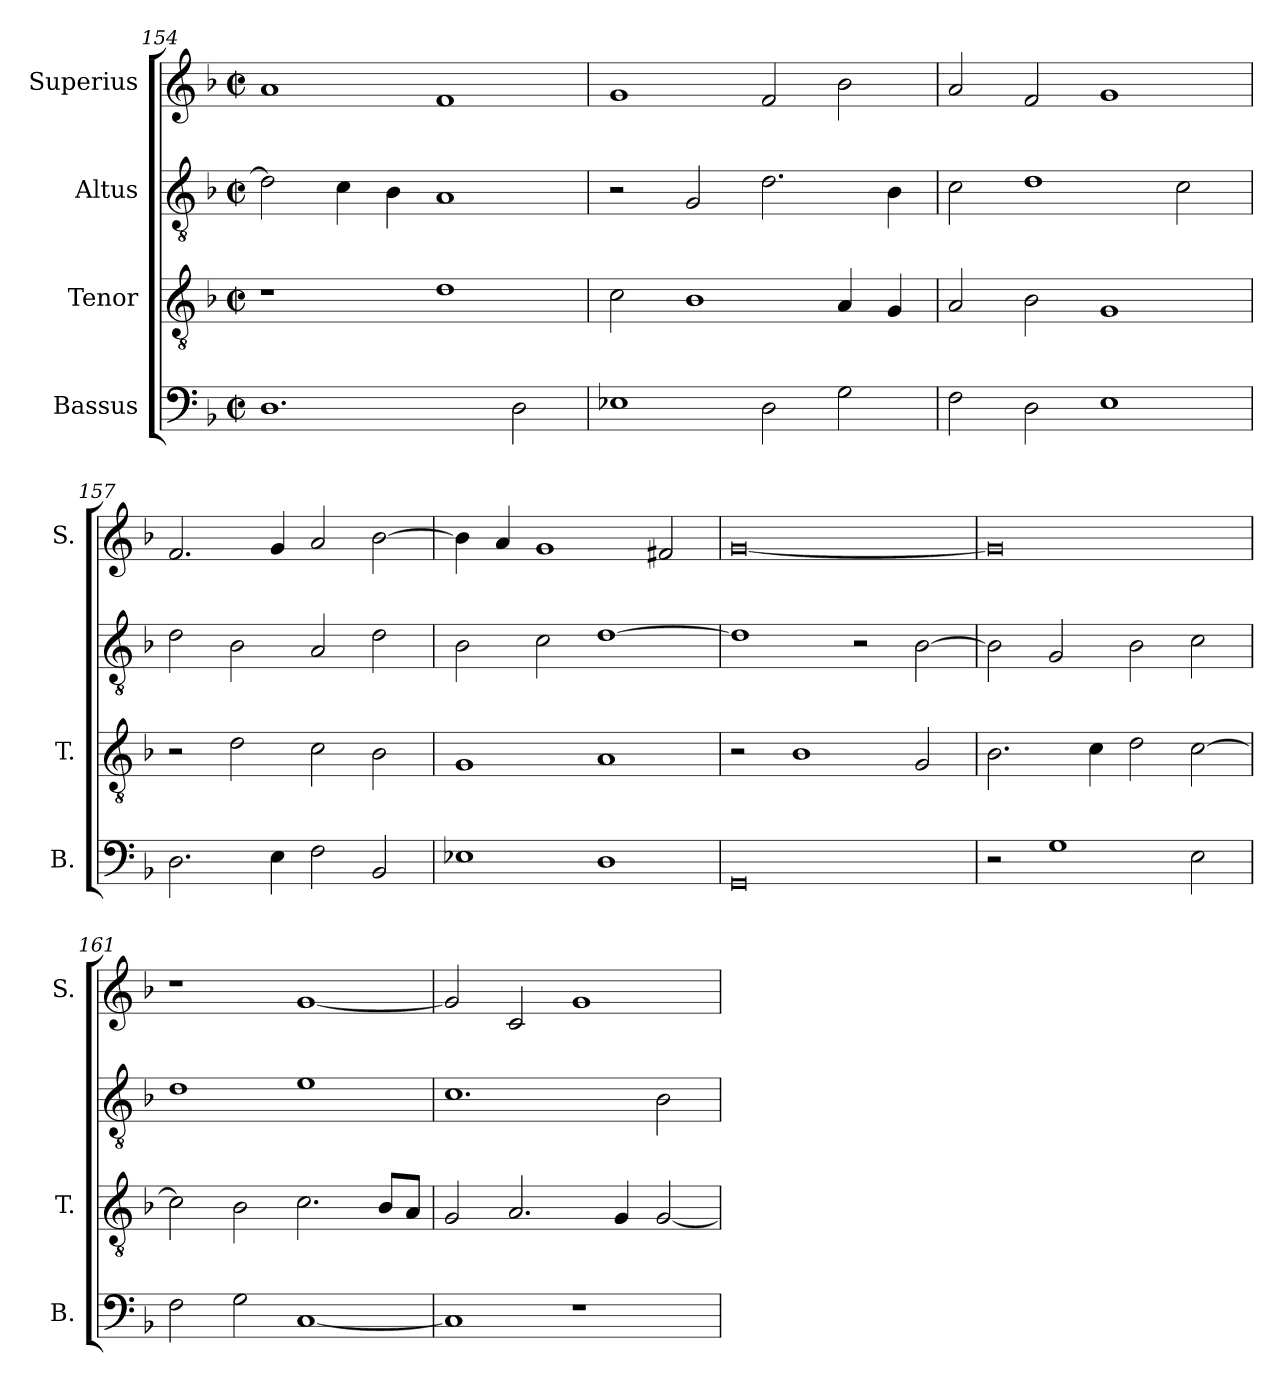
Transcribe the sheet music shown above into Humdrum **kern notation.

**kern	**kern	**kern	**kern
*part4	*part3	*part2	*part1
*staff4	*staff3	*staff2	*staff1
*I"Bassus	*I"Tenor	*I"Altus	*I"Superius
*I'B.	*I'T.	*	*I'S.
*clefF4	*clefGv2	*clefGv2	*clefG2
*	*ITrd7c12	*ITrd7c12	*
*k[b-]	*k[b-]	*k[b-]	*k[b-]
*F:	*F:	*F:	*F:
*M2/2	*M2/2	*M2/2	*M2/2
*met(c|)	*met(c|)	*met(c|)	*met(c|)
=154	=154	=154	=154
1.Di	1r	2Di\]	1ai
.	.	4Ci\	.
.	.	4BB-i\	.
.	1Di	1AAi	1fi
2Di\	.	.	.
=155	=155	=155	=155
1E-Xi	2Ci\	2r	1gi
.	1BB-i	2GGi/	.
2Di\	.	2.Di\	2fi/
2Gi\	4AAi/	.	2b-i\
.	4GGi/	4BB-i\	.
!!LO:LB:g=z
=156	=156	=156	=156
2Fi\	2AAi/	2Ci\	2ai/
2Di\	2BB-i\	1Di	2fi/
1Ei	1GGi	.	1gi
.	.	2Ci\	.
=157	=157	=157	=157
2.Di\	2r	2Di\	2.fi/
.	2Di\	2BB-i\	.
4Ei\	.	.	4gi/
2Fi\	2Ci\	2AAi/	2ai/
2BB-i/	2BB-i\	2Di\	[>2b-i\
=158	=158	=158	=158
1E-Xi	1GGi	2BB-i\	4b-i\]
.	.	.	4ai/
.	.	2Ci\	1gi
1Di	1AAi	[>1Di	.
.	.	.	2f#Xi/
=159	=159	=159	=159
0GGi	2r	1Di]	[<0gi
.	1BB-i	.	.
.	.	2r	.
.	2GGi/	[>2BB-i\	.
=160	=160	=160	=160
2r	2.BB-i\	2BB-i\]	0gi]
1Gi	.	2GGi/	.
.	4Ci\	.	.
.	2Di\	2BB-i\	.
2Ei\	[>2Ci\	2Ci\	.
!!LO:LB:g=z
=161	=161	=161	=161
2Fi\	2Ci\]	1Di	1r
2Gi\	2BB-i\	.	.
[<1Ci	2.Ci\	1Ei	[<1gi
.	8BB-i/L	.	.
.	8AAi/J	.	.
=162	=162	=162	=162
1Ci]	2GGi/	1.Ci	2gi/]
.	2.AAi/	.	2ci/
1r	.	.	1gi
.	4GGi/	.	.
.	[<2GGi/	2BB-i\	.
=	=	=	=
*-	*-	*-	*-
